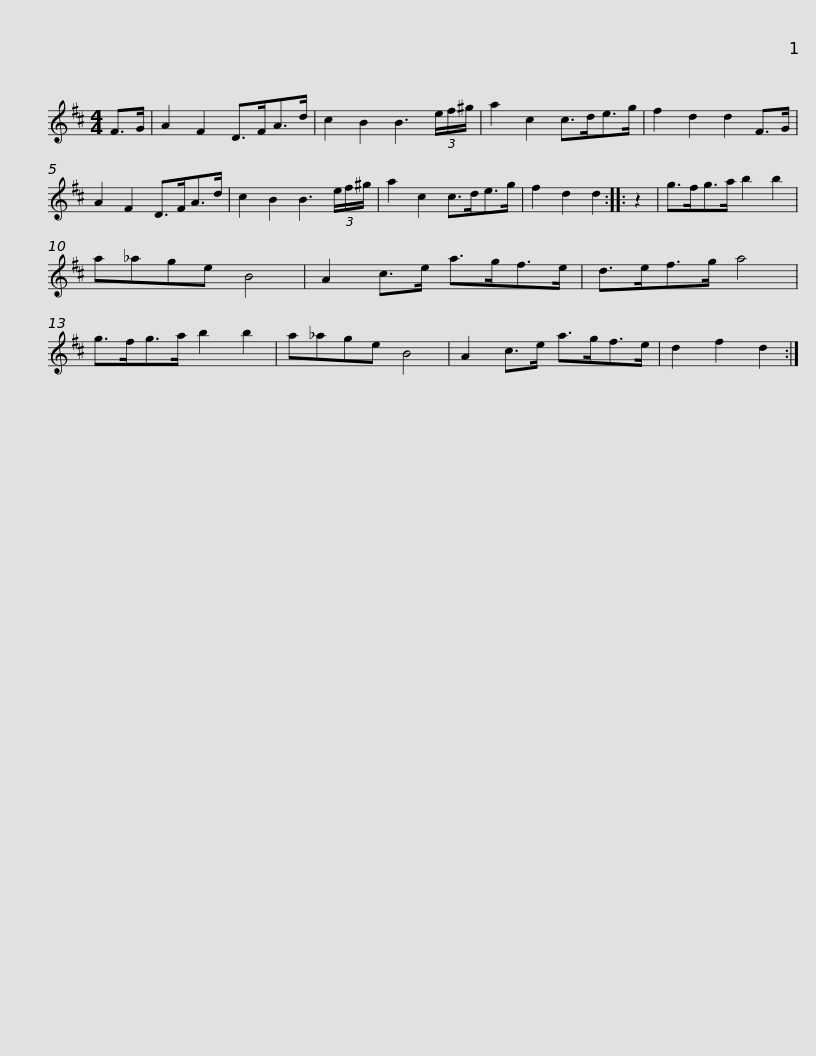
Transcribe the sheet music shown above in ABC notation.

X:1
L:1/8
M:4/4
I:linebreak $
K:D
V:1 treble
V:1
 F>G | A2 F2 D>FA>d | c2 B2 B3 (3e/f/^g/ | a2 c2 c>de>g | f2 d2 d2 F>G |$ %5
 A2 F2 D>FA>d | c2 B2 B3 (3e/f/^g/ | a2 c2 c>de>g | f2 d2 d2 ::$ z2 | %10
 g>fg>a b2 b2 | a_age B4 | A2 c>e a>gf>e | d>ef>g a4 |$ g>fg>a b2 b2 | %15
 a_age B4 | A2 c>e a>gf>e | d2 f2 d2 :| %18
